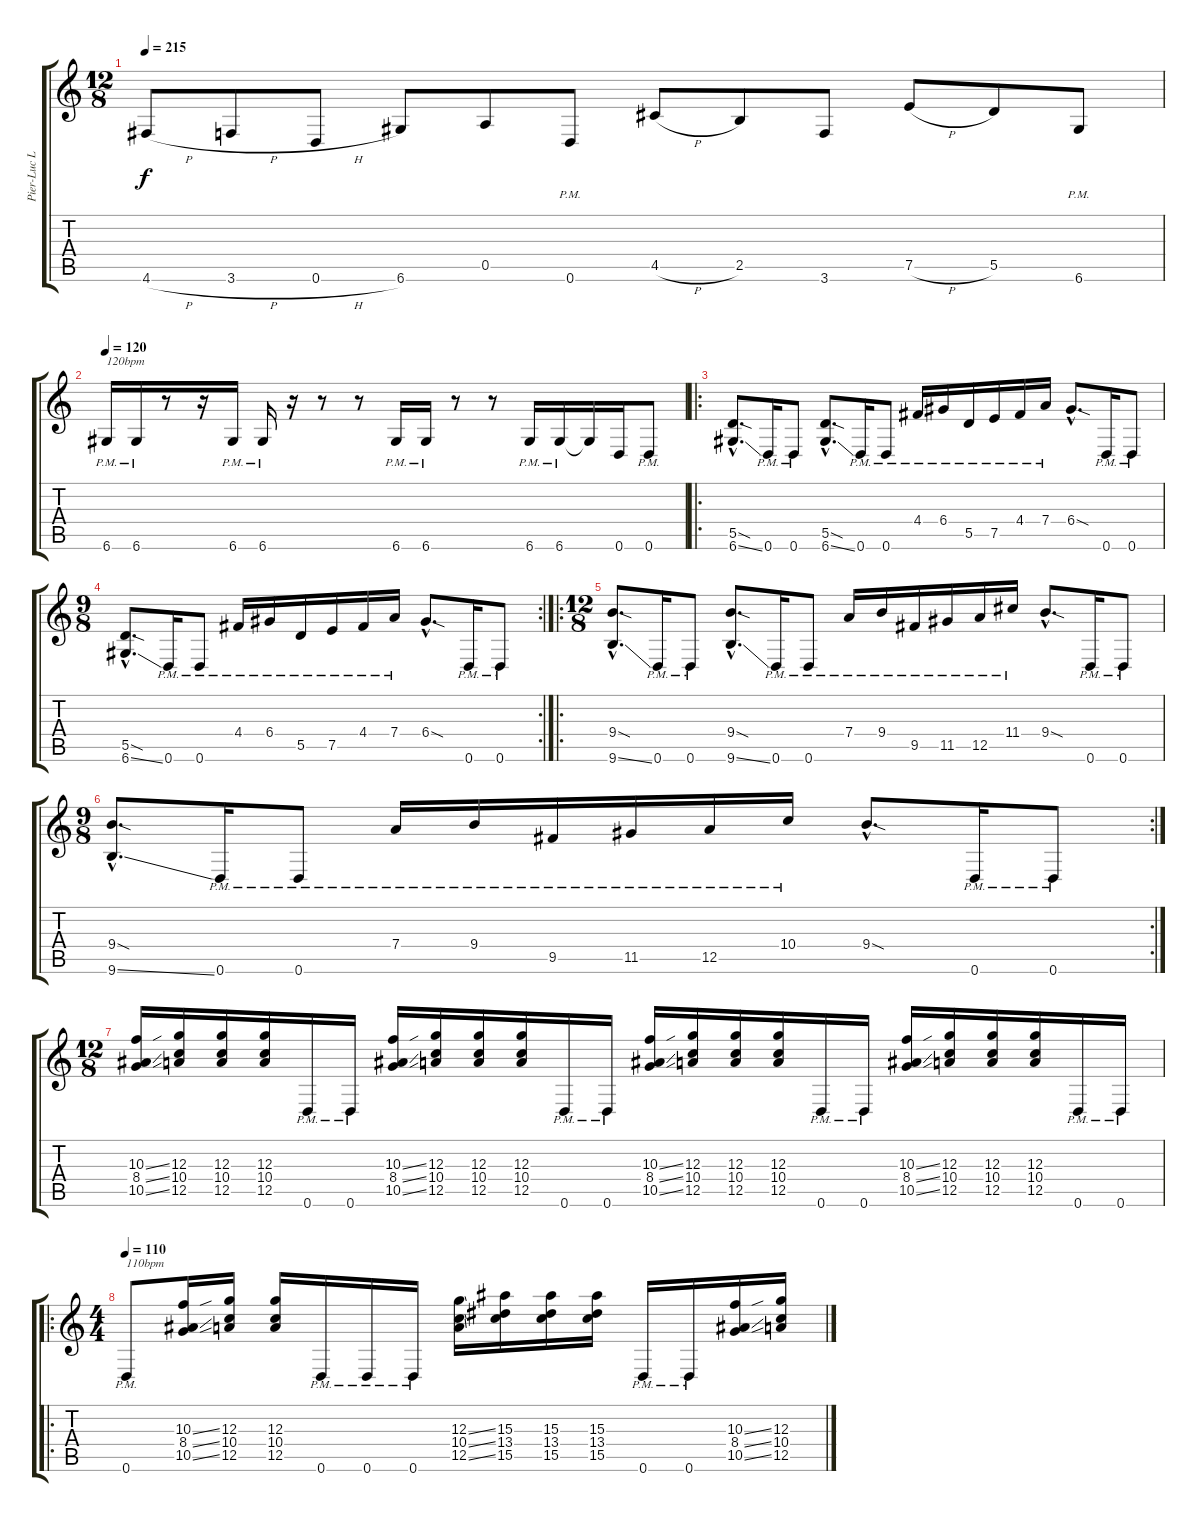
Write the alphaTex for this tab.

\track ("Pier-Luc Lampron" "Pier-Luc L") {instrument distortionguitar}
\staff {score tabs}
\tuning (E4 B3 G3 D3 A2 D2) {hide}
\ts (12 8)
\tempo 215
\clef g2
\ks c
4.6{h}.8{dy f} 3.6{h}.8 0.6{h}.8 6.6.8 0.5.8 0.6{pm}.8 4.5{h}.8 2.5.8 3.6.8 7.5{h}.8 5.5.8 6.6{pm}.8 |
\tempo 120
6.6{pm}.16{txt "120bpm"} 6.6{pm}.16 r.8 r.16 6.6{pm}.16 6.6{pm}.16 r.16 r.8 r.8 6.6{pm}.16 6.6{pm}.16 r.8 r.8 6.6{pm}.16 6.6{pm}.16 6.6{t}.16 0.6.16 0.6{pm}.8 |
\ro
(5.5{sod hac} 6.6{ss hac}).8{d} 0.6{pm}.16 0.6{pm}.8 (5.5{sod hac} 6.6{ss hac}).8{d} 0.6{pm}.16 0.6{pm}.8 4.4{pm}.16 6.4{pm}.16 5.5{pm}.16 7.5{pm}.16 4.4{pm}.16 7.4{pm}.16 6.4{sod hac}.8{d} 0.6{pm}.16 0.6{pm}.8 |
\rc 2
\ts (9 8)
(5.5{sod hac} 6.6{ss hac}).8{d} 0.6{pm}.16 0.6{pm}.8 4.4{pm}.16 6.4{pm}.16 5.5{pm}.16 7.5{pm}.16 4.4{pm}.16 7.4{pm}.16 6.4{sod hac}.8{d} 0.6{pm}.16 0.6{pm}.8 |
\ro
\ts (12 8)
(9.4{sod hac} 9.6{ss hac}).8{d} 0.6{pm}.16 0.6{pm}.8 (9.4{sod hac} 9.6{ss hac}).8{d} 0.6{pm}.16 0.6{pm}.8 7.4{pm}.16 9.4{pm}.16 9.5{pm}.16 11.5{pm}.16 12.5{pm}.16 11.4{pm}.16 9.4{sod hac}.8{d} 0.6{pm}.16 0.6{pm}.8 |
\rc 2
\ts (9 8)
(9.4{sod hac} 9.6{ss hac}).8{d} 0.6{pm}.16 0.6{pm}.8 7.4{pm}.16 9.4{pm}.16 9.5{pm}.16 11.5{pm}.16 12.5{pm}.16 10.4{pm}.16 9.4{sod hac}.8{d} 0.6{pm}.16 0.6{pm}.8 |
\ts (12 8)
(10.3{ss} 8.4{ss} 10.5{ss}).16 (12.3 10.4 12.5).16 (12.3 10.4 12.5).16 (12.3 10.4 12.5).16 0.6{pm}.16 0.6{pm}.16 (10.3{ss} 8.4{ss} 10.5{ss}).16 (12.3 10.4 12.5).16 (12.3 10.4 12.5).16 (12.3 10.4 12.5).16 0.6{pm}.16 0.6{pm}.16 (10.3{ss} 8.4{ss} 10.5{ss}).16 (12.3 10.4 12.5).16 (12.3 10.4 12.5).16 (12.3 10.4 12.5).16 0.6{pm}.16 0.6{pm}.16 (10.3{ss} 8.4{ss} 10.5{ss}).16 (12.3 10.4 12.5).16 (12.3 10.4 12.5).16 (12.3 10.4 12.5).16 0.6{pm}.16 0.6{pm}.16 |
\ro
\ts (4 4)
\tempo 110
0.6{pm}.8{txt "110bpm"} (10.3{ss} 8.4{ss} 10.5{ss}).16 (12.3 10.4 12.5).16 (12.3 10.4 12.5).16 0.6{pm}.16 0.6{pm}.16 0.6{pm}.16 (12.3{ss} 10.4{ss} 12.5{ss}).16 (15.3 13.4 15.5).16 (15.3 13.4 15.5).16 (15.3 13.4 15.5).16 0.6{pm}.16 0.6{pm}.16 (10.3{ss} 8.4{ss} 10.5{ss}).16 (12.3 10.4 12.5).16
